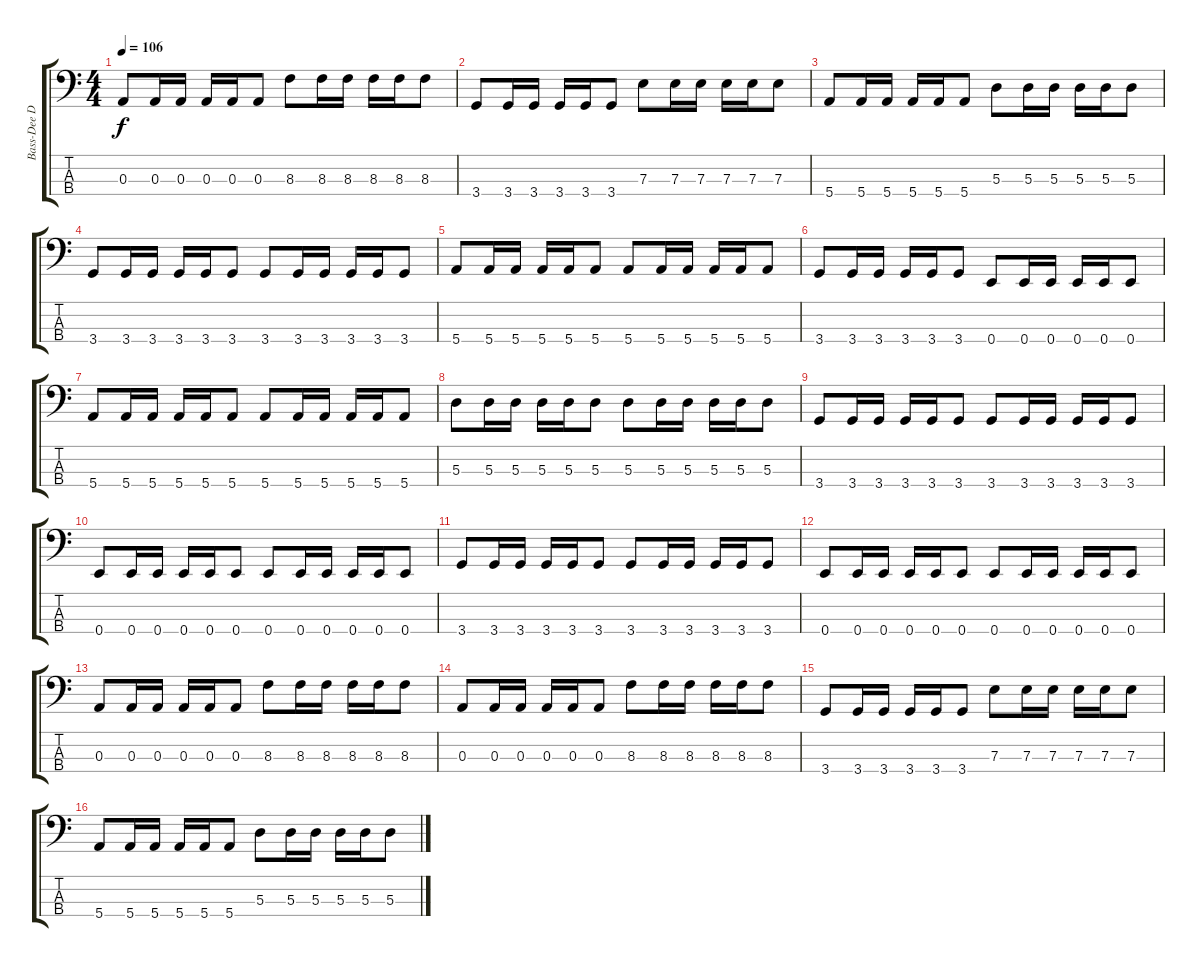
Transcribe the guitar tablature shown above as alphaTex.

\track ("Bass-Dee Dee" "Bass-Dee D") {instrument acousticguitarnylon}
\staff {score tabs}
\tuning (G2 D2 A1 E1) {hide}
\ts (4 4)
\tempo 106
\clef f4
\ks c
0.3.8{dy f} 0.3.16 0.3.16 0.3.16 0.3.16 0.3.8 8.3.8 8.3.16 8.3.16 8.3.16 8.3.16 8.3.8 |
3.4.8 3.4.16 3.4.16 3.4.16 3.4.16 3.4.8 7.3.8 7.3.16 7.3.16 7.3.16 7.3.16 7.3.8 |
5.4.8 5.4.16 5.4.16 5.4.16 5.4.16 5.4.8 5.3.8 5.3.16 5.3.16 5.3.16 5.3.16 5.3.8 |
3.4.8 3.4.16 3.4.16 3.4.16 3.4.16 3.4.8 3.4.8 3.4.16 3.4.16 3.4.16 3.4.16 3.4.8 |
5.4.8 5.4.16 5.4.16 5.4.16 5.4.16 5.4.8 5.4.8 5.4.16 5.4.16 5.4.16 5.4.16 5.4.8 |
3.4.8 3.4.16 3.4.16 3.4.16 3.4.16 3.4.8 0.4.8 0.4.16 0.4.16 0.4.16 0.4.16 0.4.8 |
5.4.8 5.4.16 5.4.16 5.4.16 5.4.16 5.4.8 5.4.8 5.4.16 5.4.16 5.4.16 5.4.16 5.4.8 |
5.3.8 5.3.16 5.3.16 5.3.16 5.3.16 5.3.8 5.3.8 5.3.16 5.3.16 5.3.16 5.3.16 5.3.8 |
3.4.8 3.4.16 3.4.16 3.4.16 3.4.16 3.4.8 3.4.8 3.4.16 3.4.16 3.4.16 3.4.16 3.4.8 |
0.4.8 0.4.16 0.4.16 0.4.16 0.4.16 0.4.8 0.4.8 0.4.16 0.4.16 0.4.16 0.4.16 0.4.8 |
3.4.8 3.4.16 3.4.16 3.4.16 3.4.16 3.4.8 3.4.8 3.4.16 3.4.16 3.4.16 3.4.16 3.4.8 |
0.4.8 0.4.16 0.4.16 0.4.16 0.4.16 0.4.8 0.4.8 0.4.16 0.4.16 0.4.16 0.4.16 0.4.8 |
0.3.8 0.3.16 0.3.16 0.3.16 0.3.16 0.3.8 8.3.8 8.3.16 8.3.16 8.3.16 8.3.16 8.3.8 |
0.3.8 0.3.16 0.3.16 0.3.16 0.3.16 0.3.8 8.3.8 8.3.16 8.3.16 8.3.16 8.3.16 8.3.8 |
3.4.8 3.4.16 3.4.16 3.4.16 3.4.16 3.4.8 7.3.8 7.3.16 7.3.16 7.3.16 7.3.16 7.3.8 |
5.4.8 5.4.16 5.4.16 5.4.16 5.4.16 5.4.8 5.3.8 5.3.16 5.3.16 5.3.16 5.3.16 5.3.8
